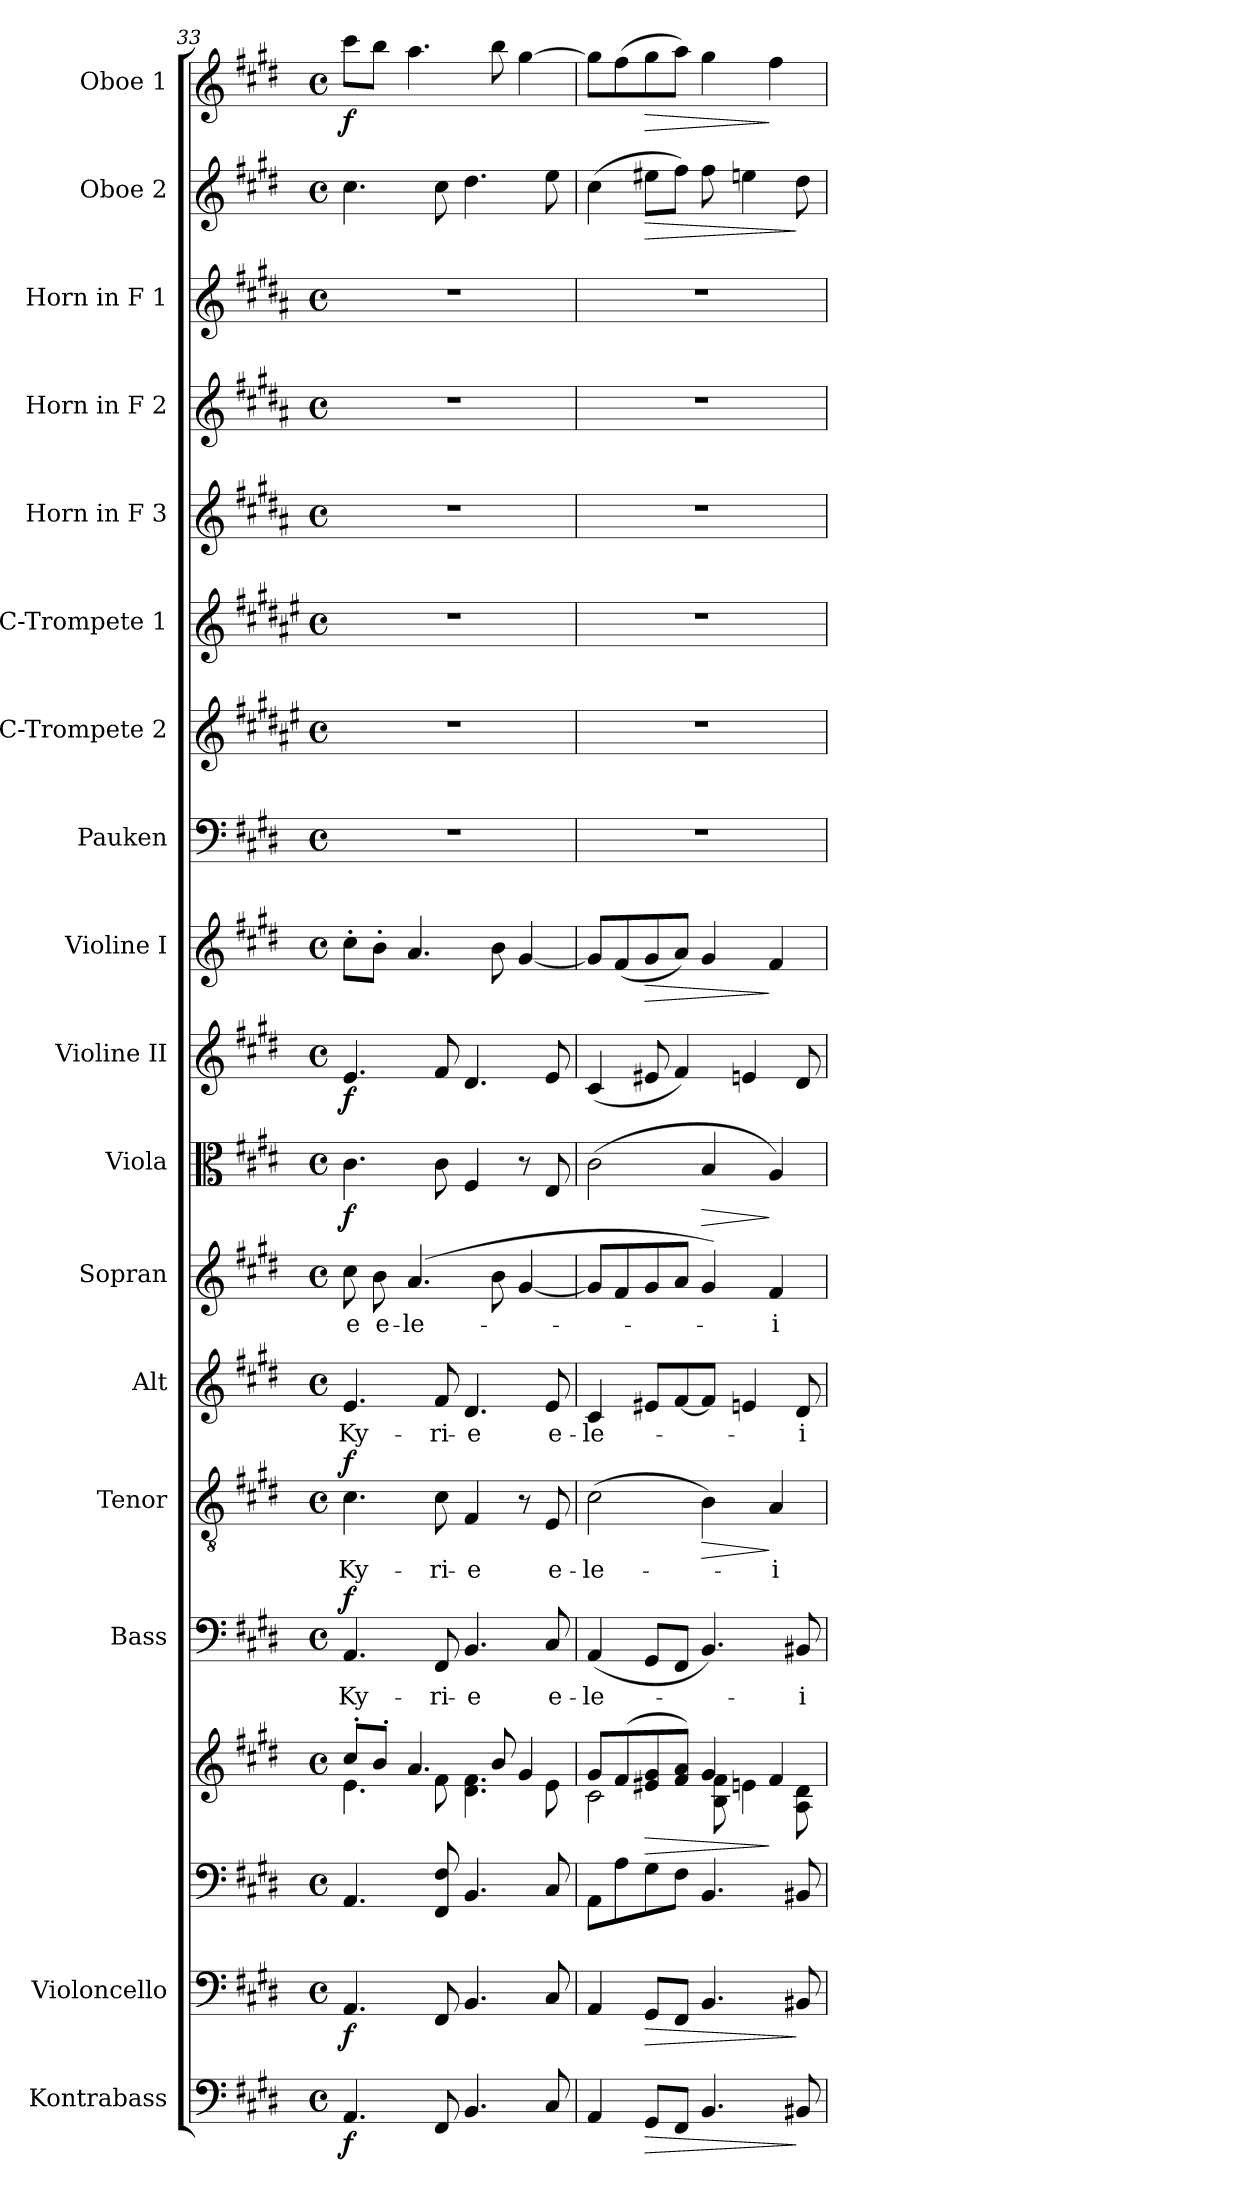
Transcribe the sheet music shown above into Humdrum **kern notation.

**kern	**dynam	**kern	**dynam	**kern	**kern	**dynam	**kern	**text	**dynam	**kern	**text	**dynam	**kern	**text	**kern	**text	**kern	**dynam	**kern	**dynam	**kern	**dynam	**kern	**kern	**kern	**kern	**kern	**kern	**kern	**dynam	**kern	**dynam
*part18	*part18	*part17	*part17	*part16	*part16	*part16	*part15	*part15	*part15	*part14	*part14	*part14	*part13	*part13	*part12	*part12	*part11	*part11	*part10	*part10	*part9	*part9	*part8	*part7	*part6	*part5	*part4	*part3	*part2	*part2	*part1	*part1
*staff19	*staff19	*staff18	*staff18	*staff17	*staff16	*staff16/17	*staff15	*staff15	*staff15	*staff14	*staff14	*staff14	*staff13	*staff13	*staff12	*staff12	*staff11	*staff11	*staff10	*staff10	*staff9	*staff9	*staff8	*staff7	*staff6	*staff5	*staff4	*staff3	*staff2	*staff2	*staff1	*staff1
*I"Kontrabass	*	*I"Violoncello	*	*	*	*	*I"Bass	*	*	*I"Tenor	*	*	*I"Alt	*	*I"Sopran	*	*I"Viola	*	*I"Violine II	*	*I"Violine I	*	*I"Pauken	*I"C-Trompete 2	*I"C-Trompete 1	*I"Horn in F 3	*I"Horn in F 2	*I"Horn in F 1	*I"Oboe 2	*	*I"Oboe 1	*
*I'Kb.	*	*I'Vc.	*	*	*	*	*I'B.	*	*	*I'T.	*	*	*I'A.	*	*I'S.	*	*I'Vla.	*	*I'Vl. II	*	*I'Vl. I	*	*I'Pk.	*I'C Trp. 2	*I'C Trp. 1	*	*	*	*I'Ob. 2	*	*I'Ob. 1	*
*clefF4	*	*clefF4	*	*clefF4	*clefG2	*	*clefF4	*	*	*clefGv2	*	*	*clefG2	*	*clefG2	*	*clefC3	*	*clefG2	*	*clefG2	*	*clefF4	*clefG2	*clefG2	*clefG2	*clefG2	*clefG2	*clefG2	*	*clefG2	*
*ITrd7c12	*	*	*	*	*	*	*	*	*	*	*	*	*	*	*	*	*	*	*	*	*	*	*	*ITrd1c2	*ITrd1c2	*ITrd4c7	*ITrd4c7	*ITrd4c7	*	*	*	*
*k[f#c#g#d#]	*	*k[f#c#g#d#]	*	*k[f#c#g#d#]	*k[f#c#g#d#]	*	*k[f#c#g#d#]	*	*	*k[f#c#g#d#]	*	*	*k[f#c#g#d#]	*	*k[f#c#g#d#]	*	*k[f#c#g#d#]	*	*k[f#c#g#d#]	*	*k[f#c#g#d#]	*	*k[f#c#g#d#]	*k[f#c#g#d#]	*k[f#c#g#d#]	*k[f#c#g#d#]	*k[f#c#g#d#]	*k[f#c#g#d#]	*k[f#c#g#d#]	*	*k[f#c#g#d#]	*
*E:	*	*E:	*	*E:	*E:	*	*E:	*	*	*E:	*	*	*E:	*	*E:	*	*E:	*	*E:	*	*E:	*	*E:	*E:	*E:	*E:	*E:	*E:	*E:	*	*E:	*
*M4/4	*	*M4/4	*	*M4/4	*M4/4	*	*M4/4	*	*	*M4/4	*	*	*M4/4	*	*M4/4	*	*M4/4	*	*M4/4	*	*M4/4	*	*M4/4	*M4/4	*M4/4	*M4/4	*M4/4	*M4/4	*M4/4	*	*M4/4	*
*met(c)	*	*met(c)	*	*met(c)	*met(c)	*	*met(c)	*	*	*met(c)	*	*	*met(c)	*	*met(c)	*	*met(c)	*	*met(c)	*	*met(c)	*	*met(c)	*met(c)	*met(c)	*met(c)	*met(c)	*met(c)	*met(c)	*	*met(c)	*
=33	=33	=33	=33	=33	=33	=33	=33	=33	=33	=33	=33	=33	=33	=33	=33	=33	=33	=33	=33	=33	=33	=33	=33	=33	=33	=33	=33	=33	=33	=33	=33	=33
*	*	*	*	*	*^	*	*	*	*	*	*	*	*	*	*	*	*	*	*	*	*	*	*	*	*	*	*	*	*	*	*	*
!	!LO:DY:b	!	!LO:DY:b	!	!	!	!	!	!LO:LY:b	!LO:DY:a	!	!LO:LY:b	!LO:DY:a	!	!LO:LY:b	!	!LO:LY:b	!	!LO:DY:b	!	!LO:DY:b	!	!	!	!	!	!	!	!	!	!	!	!LO:DY:b
4.AAA/	f	4.AA/	f	4.AA/	8cc#'</L	4.e\	.	4.AA/	Ky-	f	4.c#\	Ky-	f	4.e/	Ky-	8cc#\	-e	4.c#\	f	4.e/	f	8cc#'>\L	.	1r	1r	1r	1r	1r	1r	4.cc#\	.	8ccc#\L	f
!	!	!	!	!	!	!	!	!	!	!	!	!	!	!	!	!	!LO:LY:b	!	!	!	!	!	!	!	!	!	!	!	!	!	!	!	!
.	.	.	.	.	8b'</J	.	.	.	.	.	.	.	.	.	.	8b\	e-	.	.	.	.	8b'>\J	.	.	.	.	.	.	.	.	.	8bb\J	.
!	!	!	!	!	!	!	!	!	!	!	!	!	!	!	!	!	!LO:LY:b	!	!	!	!	!	!	!	!	!	!	!	!	!	!	!	!
.	.	.	.	.	4.a/	.	.	.	.	.	.	.	.	.	.	(4.a/	-le-	.	.	.	.	4.a/	.	.	.	.	.	.	.	.	.	4.aa\	.
!	!	!	!	!	!	!	!	!	!LO:LY:b	!	!	!LO:LY:b	!	!	!LO:LY:b	!	!	!	!	!	!	!	!	!	!	!	!	!	!	!	!	!	!
8FFF#/	.	8FF#/	.	8FF#/ 8F#/	.	8f#\	.	8FF#/	-ri-	.	8c#\	-ri-	.	8f#/	-ri-	.	.	8c#\	.	8f#/	.	.	.	.	.	.	.	.	.	8cc#\	.	.	.
!	!	!	!	!	!	!	!	!	!LO:LY:b	!	!	!LO:LY:b	!	!	!LO:LY:b	!	!	!	!	!	!	!	!	!	!	!	!	!	!	!	!	!	!
4.BBB/	.	4.BB/	.	4.BB/	.	4.d#\ 4.f#\	.	4.BB/	-e	.	4F#/	-e	.	4.d#/	-e	.	.	4F#/	.	4.d#/	.	.	.	.	.	.	.	.	.	4.dd#\	.	.	.
.	.	.	.	.	8b/	.	.	.	.	.	.	.	.	.	.	8b\	.	.	.	.	.	8b\	.	.	.	.	.	.	.	.	.	8bb\	.
.	.	.	.	.	4g#/	.	.	.	.	.	8r	.	.	.	.	[4g#/	.	8r	.	.	.	[4g#/	.	.	.	.	.	.	.	.	.	[4gg#\	.
!	!	!	!	!	!	!	!	!	!LO:LY:b	!	!	!LO:LY:b	!	!	!LO:LY:b	!	!	!	!	!	!	!	!	!	!	!	!	!	!	!	!	!	!
8CC#/	.	8C#/	.	8C#/	.	8e\	.	8C#/	e-	.	8E/	e-	.	8e/	e-	.	.	8E/	.	8e/	.	.	.	.	.	.	.	.	.	8ee\	.	.	.
=34	=34	=34	=34	=34	=34	=34	=34	=34	=34	=34	=34	=34	=34	=34	=34	=34	=34	=34	=34	=34	=34	=34	=34	=34	=34	=34	=34	=34	=34	=34	=34	=34	=34
!	!	!	!	!	!	!	!	!	!LO:LY:b	!	!	!LO:LY:b	!	!	!LO:LY:b	!	!	!	!	!	!	!	!	!	!	!	!	!	!	!	!	!	!
4AAA/	.	4AA/	.	8AA\L	8g#/L	2c#\	.	(<4AA/	-le-	.	(>2c#\	-le-	.	4c#/	-le-	8g#/L]	.	(>2c#\	.	(<4c#/	.	8g#/L]	.	1r	1r	1r	1r	1r	1r	(>4cc#\	.	8gg#\L]	.
.	.	.	.	8A\	(>8f#/	.	.	.	.	.	.	.	.	.	.	8f#/	.	.	.	.	.	(<8f#/	.	.	.	.	.	.	.	.	.	(>8ff#\	.
!	!LO:HP:b	!	!LO:HP:b	!	!	!	!LO:HP:b	!	!	!	!	!	!	!	!	!	!	!	!	!	!	!	!LO:HP:b	!	!	!	!	!	!	!	!LO:HP:b	!	!LO:HP:b
8GGG#/L	>	8GG#/L	>	8G#\	8e#X/ 8g#/	.	>	8GG#/L	.	.	.	.	.	8e#X/L	.	8g#/	.	.	.	8e#X/	.	8g#/	>	.	.	.	.	.	.	8ee#X\L	>	8gg#\	>
8FFF#/J	.	8FF#/J	.	8F#\J	8f#/ 8a/J)	.	.	8FF#/J	.	.	.	.	.	[8f#/	.	8a/J	.	.	.	4f#/)	.	8a/J)	.	.	.	.	.	.	.	8ff#\J)	.	8aa\J)	.
!	!	!	!	!	!	!	!	!	!	!	!	!	!LO:HP:b	!	!	!	!	!	!LO:HP:b	!	!	!	!	!	!	!	!	!	!	!	!	!	!
4.BBB/	.	4.BB/	.	4.BB/	4g#/	8B\ 8f#\	.	4.BB/)	.	.	4B\)	.	>	8f#/J]	.	4g#/)	.	4B/	>	.	.	4g#/	.	.	.	.	.	.	.	8ff#\	.	4gg#\	.
.	.	.	.	.	.	4e\	.	.	.	.	.	.	.	4en/	.	.	.	.	.	4en/	.	.	.	.	.	.	.	.	.	4een\	.	.	.
!	!	!	!	!	!	!	!	!	!	!	!	!LO:LY:b	!	!	!	!	!LO:LY:b	!	!	!	!	!	!	!	!	!	!	!	!	!	!	!	!
.	.	.	.	.	4f#/	.	]	.	.	.	4A/	-i-	]	.	.	4f#/	-i-	4A/)	]	.	.	4f#/	]	.	.	.	.	.	.	.	.	4ff#\	]
!	!	!	!	!	!	!	!	!	!LO:LY:b	!	!	!	!	!	!LO:LY:b	!	!	!	!	!	!	!	!	!	!	!	!	!	!	!	!	!	!
8BBB#X/	]	8BB#X/	]	8BB#X/	.	8A\ 8d#\	.	8BB#X/	-i-	.	.	.	.	8d#/	-i-	.	.	.	.	8d#/	.	.	.	.	.	.	.	.	.	8dd#\	]	.	.
*	*	*	*	*	*v	*v	*	*	*	*	*	*	*	*	*	*	*	*	*	*	*	*	*	*	*	*	*	*	*	*	*	*	*
=	=	=	=	=	=	=	=	=	=	=	=	=	=	=	=	=	=	=	=	=	=	=	=	=	=	=	=	=	=	=	=	=
*-	*-	*-	*-	*-	*-	*-	*-	*-	*-	*-	*-	*-	*-	*-	*-	*-	*-	*-	*-	*-	*-	*-	*-	*-	*-	*-	*-	*-	*-	*-	*-	*-
